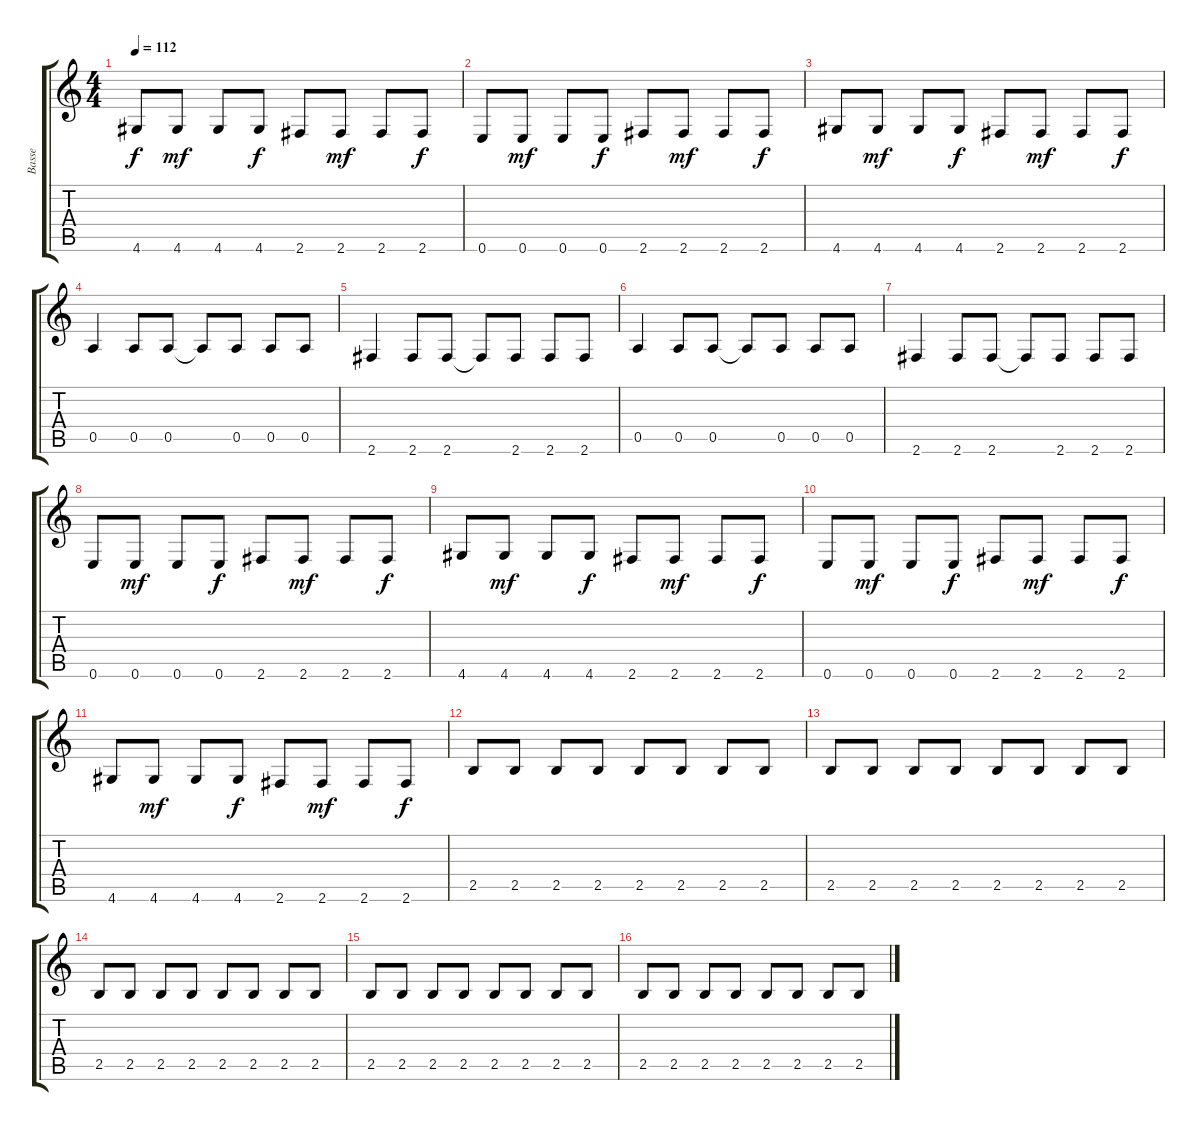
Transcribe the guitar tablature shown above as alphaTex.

\track ("Basse" "Basse") {instrument electricbassfinger}
\staff {score tabs}
\tuning (E4 B3 G3 D3 A2 E2) {hide}
\ts (4 4)
\tempo 112
\clef g2
\ks c
4.6.8{dy f} 4.6.8{dy mf} 4.6.8 4.6.8{dy f} 2.6.8 2.6.8{dy mf} 2.6.8 2.6.8{dy f} |
0.6.8 0.6.8{dy mf} 0.6.8 0.6.8{dy f} 2.6.8 2.6.8{dy mf} 2.6.8 2.6.8{dy f} |
4.6.8 4.6.8{dy mf} 4.6.8 4.6.8{dy f} 2.6.8 2.6.8{dy mf} 2.6.8 2.6.8{dy f} |
0.5.4 0.5.8 0.5.8 0.5{t}.8 0.5.8 0.5.8 0.5.8 |
2.6.4 2.6.8 2.6.8 2.6{t}.8 2.6.8 2.6.8 2.6.8 |
0.5.4 0.5.8 0.5.8 0.5{t}.8 0.5.8 0.5.8 0.5.8 |
2.6.4 2.6.8 2.6.8 2.6{t}.8 2.6.8 2.6.8 2.6.8 |
0.6.8 0.6.8{dy mf} 0.6.8 0.6.8{dy f} 2.6.8 2.6.8{dy mf} 2.6.8 2.6.8{dy f} |
4.6.8 4.6.8{dy mf} 4.6.8 4.6.8{dy f} 2.6.8 2.6.8{dy mf} 2.6.8 2.6.8{dy f} |
0.6.8 0.6.8{dy mf} 0.6.8 0.6.8{dy f} 2.6.8 2.6.8{dy mf} 2.6.8 2.6.8{dy f} |
4.6.8 4.6.8{dy mf} 4.6.8 4.6.8{dy f} 2.6.8 2.6.8{dy mf} 2.6.8 2.6.8{dy f} |
2.5.8 2.5.8 2.5.8 2.5.8 2.5.8 2.5.8 2.5.8 2.5.8 |
2.5.8 2.5.8 2.5.8 2.5.8 2.5.8 2.5.8 2.5.8 2.5.8 |
2.5.8 2.5.8 2.5.8 2.5.8 2.5.8 2.5.8 2.5.8 2.5.8 |
2.5.8 2.5.8 2.5.8 2.5.8 2.5.8 2.5.8 2.5.8 2.5.8 |
2.5.8 2.5.8 2.5.8 2.5.8 2.5.8 2.5.8 2.5.8 2.5.8
